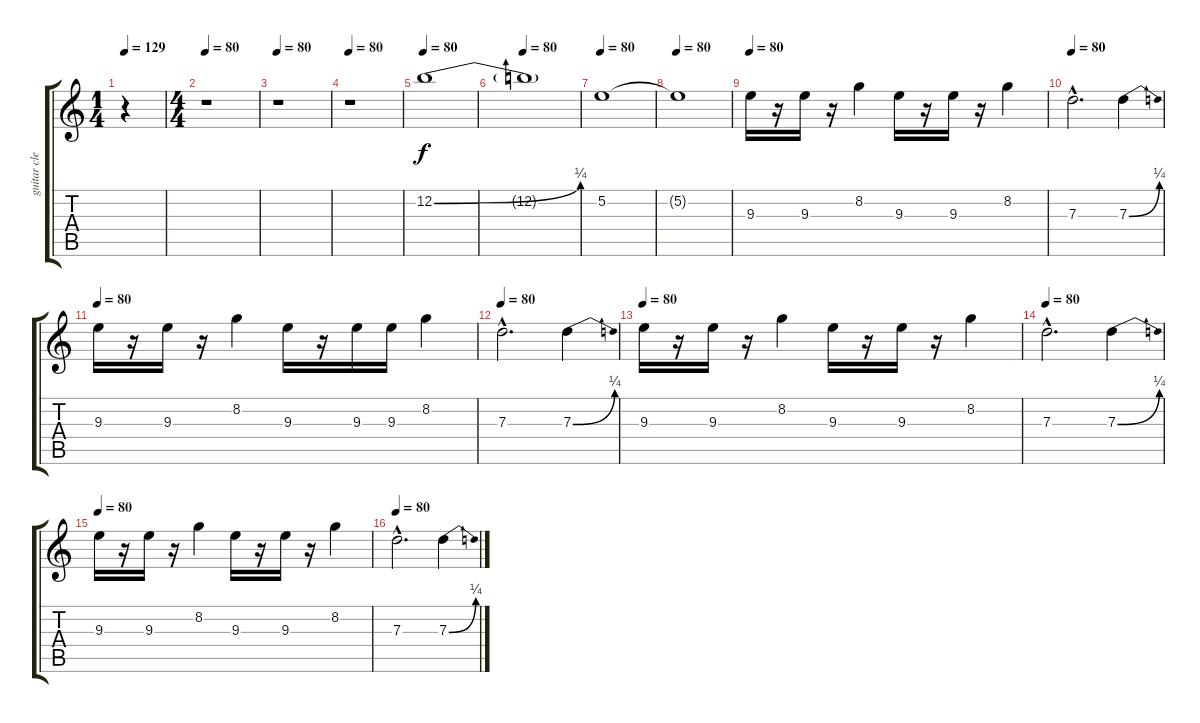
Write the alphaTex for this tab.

\track ("guitar clean" "guitar cle") {instrument electricguitarclean}
\staff {score tabs}
\tuning (E4 B3 G3 D3 A2 E2) {hide}
\ts (1 4)
\tempo 129
\tempo 80
\tempo 129
\clef g2
\ks c
r.4{dy f instrument electricguitarclean} |
\ts (4 4)
\tempo 80
r.1 |
\tempo 80
r.1 |
\tempo 80
r.1 |
\tempo 80
12.2{be (bend 0 0 60 1)}.1 |
\tempo 80
12.2{t}.1 |
\tempo 80
5.2.1 |
\tempo 80
5.2{t}.1 |
\tempo 80
9.3.16 r.16 9.3.16 r.16 8.2.4 9.3.16 r.16 9.3.16 r.16 8.2.4 |
\tempo 80
7.3{hac}.2{d} 7.3{be (bend 0 0 60 1)}.4 |
\tempo 80
9.3.16 r.16 9.3.16 r.16 8.2.4 9.3.16 r.16 9.3.16 9.3.16 8.2.4 |
\tempo 80
7.3{hac}.2{d} 7.3{be (bend 0 0 60 1)}.4 |
\tempo 80
9.3.16 r.16 9.3.16 r.16 8.2.4 9.3.16 r.16 9.3.16 r.16 8.2.4 |
\tempo 80
7.3{hac}.2{d} 7.3{be (bend 0 0 60 1)}.4 |
\tempo 80
9.3.16 r.16 9.3.16 r.16 8.2.4 9.3.16 r.16 9.3.16 r.16 8.2.4 |
\tempo 80
7.3{hac}.2{d} 7.3{be (bend 0 0 60 1)}.4
